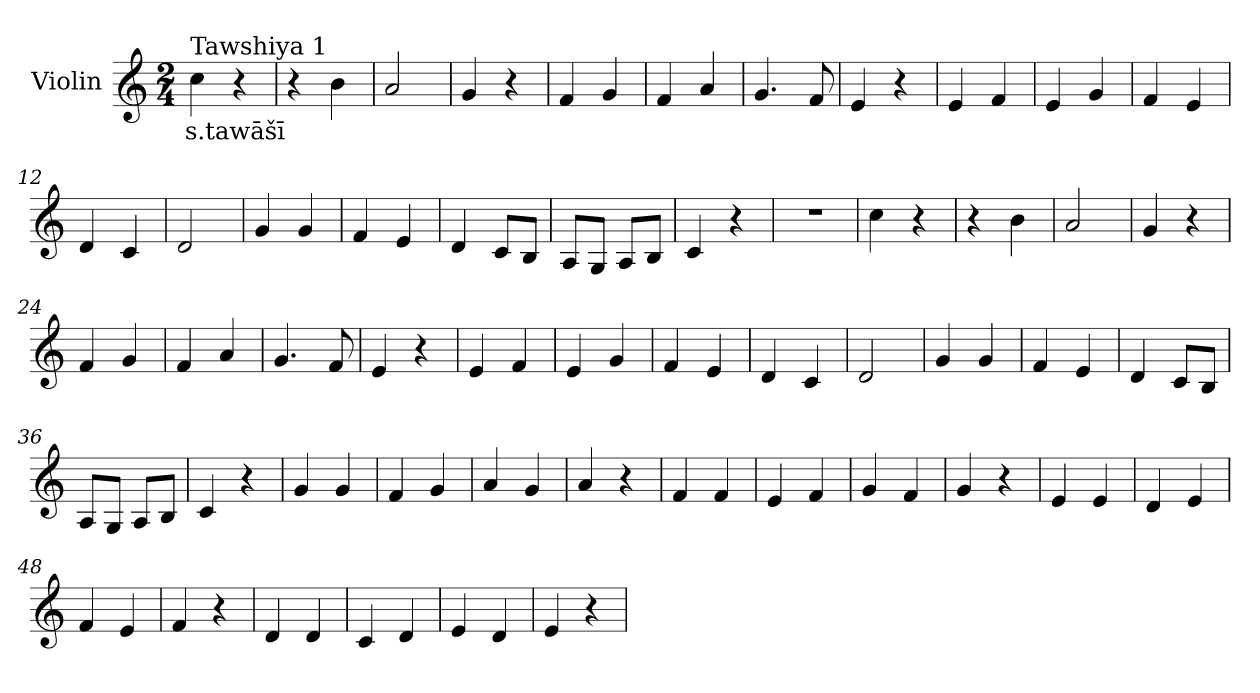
**kern	**text
*part1	*part1
*staff1	*staff1
*I"Violin	*
*clefG2	*
*k[]	*
*M2/4	*
*MM60	*
=1	=1
!LO:TX:a:t=Tawshiya 1	!
!	!LO:LY:b
4cc\	s.tawāšī
4r	.
=2	=2
4r	.
4b\	.
=3	=3
2a/	.
=4	=4
4g/	.
4r	.
=5	=5
4f/	.
4g/	.
=6	=6
4f/	.
4a/	.
=7	=7
4.g/	.
8f/	.
=8	=8
4e/	.
4r	.
=9	=9
4e/	.
4f/	.
=10	=10
4e/	.
4g/	.
!!LO:LB:g=z
=11	=11
4f/	.
4e/	.
=12	=12
4d/	.
4c/	.
=13	=13
2d/	.
=14	=14
4g/	.
4g/	.
=15	=15
4f/	.
4e/	.
=16	=16
4d/	.
8c/L	.
8B/J	.
=17	=17
8A/L	.
8G/J	.
8A/L	.
8B/J	.
=18	=18
4c/	.
4r	.
=19	=19
2r	.
=20	=20
4cc\	.
4r	.
!!LO:LB:g=z
=21	=21
4r	.
4b\	.
=22	=22
2a/	.
=23	=23
4g/	.
4r	.
=24	=24
4f/	.
4g/	.
=25	=25
4f/	.
4a/	.
=26	=26
4.g/	.
8f/	.
=27	=27
4e/	.
4r	.
=28	=28
4e/	.
4f/	.
=29	=29
4e/	.
4g/	.
=30	=30
4f/	.
4e/	.
=31	=31
4d/	.
4c/	.
!!LO:LB:g=z
=32	=32
2d/	.
=33	=33
4g/	.
4g/	.
=34	=34
4f/	.
4e/	.
=35	=35
4d/	.
8c/L	.
8B/J	.
=36	=36
8A/L	.
8G/J	.
8A/L	.
8B/J	.
=37	=37
4c/	.
4r	.
=38	=38
4g/	.
4g/	.
=39	=39
4f/	.
4g/	.
=40	=40
4a/	.
4g/	.
=41	=41
4a/	.
4r	.
!!LO:LB:g=z
=42	=42
4f/	.
4f/	.
=43	=43
4e/	.
4f/	.
=44	=44
4g/	.
4f/	.
=45	=45
4g/	.
4r	.
=46	=46
4e/	.
4e/	.
=47	=47
4d/	.
4e/	.
=48	=48
4f/	.
4e/	.
=49	=49
4f/	.
4r	.
=50	=50
4d/	.
4d/	.
=51	=51
4c/	.
4d/	.
=52	=52
4e/	.
4d/	.
!!LO:LB:g=z
=53	=53
4e/	.
4r	.
=	=
*-	*-
